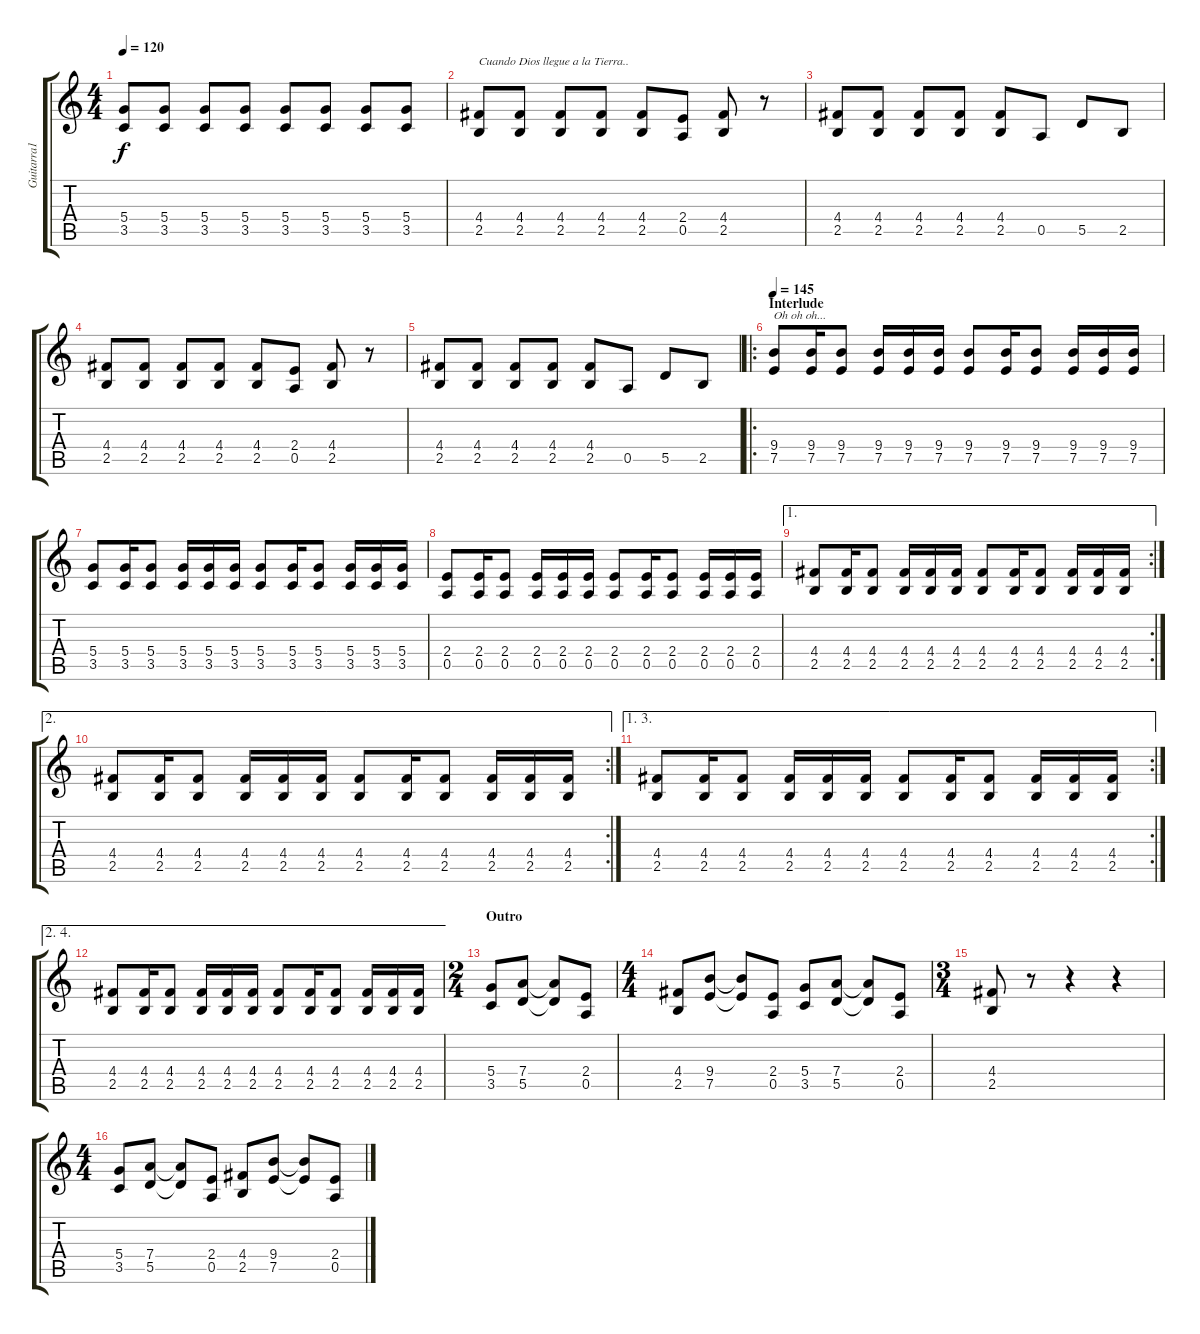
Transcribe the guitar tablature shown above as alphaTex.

\track ("Guitarra1" "Guitarra1") {instrument overdrivenguitar}
\staff {score tabs}
\tuning (E4 B3 G3 D3 A2 E2) {hide}
\ts (4 4)
\tempo 120
\clef g2
\ks c
(5.4 3.5).8{dy f} (5.4 3.5).8 (5.4 3.5).8 (5.4 3.5).8 (5.4 3.5).8 (5.4 3.5).8 (5.4 3.5).8 (5.4 3.5).8 |
(4.4 2.5).8{txt "Cuando Dios llegue a la Tierra.."} (4.4 2.5).8 (4.4 2.5).8 (4.4 2.5).8 (4.4 2.5).8 (2.4 0.5).8 (4.4 2.5).8 r.8 |
(4.4 2.5).8 (4.4 2.5).8 (4.4 2.5).8 (4.4 2.5).8 (4.4 2.5).8 0.5.8 5.5.8 2.5.8 |
(4.4 2.5).8 (4.4 2.5).8 (4.4 2.5).8 (4.4 2.5).8 (4.4 2.5).8 (2.4 0.5).8 (4.4 2.5).8 r.8 |
(4.4 2.5).8 (4.4 2.5).8 (4.4 2.5).8 (4.4 2.5).8 (4.4 2.5).8 0.5.8 5.5.8 2.5.8 |
\ro
\section ("" "Interlude")
\tempo 145
(9.4 7.5).8{txt "Oh oh oh..."} (9.4 7.5).16 (9.4 7.5).8 (9.4 7.5).16 (9.4 7.5).16 (9.4 7.5).16 (9.4 7.5).8 (9.4 7.5).16 (9.4 7.5).8 (9.4 7.5).16 (9.4 7.5).16 (9.4 7.5).16 |
(5.4 3.5).8 (5.4 3.5).16 (5.4 3.5).8 (5.4 3.5).16 (5.4 3.5).16 (5.4 3.5).16 (5.4 3.5).8 (5.4 3.5).16 (5.4 3.5).8 (5.4 3.5).16 (5.4 3.5).16 (5.4 3.5).16 |
(2.4 0.5).8 (2.4 0.5).16 (2.4 0.5).8 (2.4 0.5).16 (2.4 0.5).16 (2.4 0.5).16 (2.4 0.5).8 (2.4 0.5).16 (2.4 0.5).8 (2.4 0.5).16 (2.4 0.5).16 (2.4 0.5).16 |
\ae 1
\rc 2
(4.4 2.5).8 (4.4 2.5).16 (4.4 2.5).8 (4.4 2.5).16 (4.4 2.5).16 (4.4 2.5).16 (4.4 2.5).8 (4.4 2.5).16 (4.4 2.5).8 (4.4 2.5).16 (4.4 2.5).16 (4.4 2.5).16 |
\ae 2
\rc 2
(4.4 2.5).8 (4.4 2.5).16 (4.4 2.5).8 (4.4 2.5).16 (4.4 2.5).16 (4.4 2.5).16 (4.4 2.5).8 (4.4 2.5).16 (4.4 2.5).8 (4.4 2.5).16 (4.4 2.5).16 (4.4 2.5).16 |
\ae (1 3)
\rc 2
(4.4 2.5).8 (4.4 2.5).16 (4.4 2.5).8 (4.4 2.5).16 (4.4 2.5).16 (4.4 2.5).16 (4.4 2.5).8 (4.4 2.5).16 (4.4 2.5).8 (4.4 2.5).16 (4.4 2.5).16 (4.4 2.5).16 |
\ae (2 4)
(4.4 2.5).8 (4.4 2.5).16 (4.4 2.5).8 (4.4 2.5).16 (4.4 2.5).16 (4.4 2.5).16 (4.4 2.5).8 (4.4 2.5).16 (4.4 2.5).8 (4.4 2.5).16 (4.4 2.5).16 (4.4 2.5).16 |
\ts (2 4)
\section ("" "Outro")
(5.4 3.5).8 (7.4 5.5).8 (7.4{t} 5.5{t}).8 (2.4 0.5).8 |
\ts (4 4)
(4.4 2.5).8 (9.4 7.5).8 (9.4{t} 7.5{t}).8 (2.4 0.5).8 (5.4 3.5).8 (7.4 5.5).8 (7.4{t} 5.5{t}).8 (2.4 0.5).8 |
\ts (3 4)
(4.4 2.5).8 r.8 r.4 r.4 |
\ts (4 4)
(5.4 3.5).8 (7.4 5.5).8 (7.4{t} 5.5{t}).8 (2.4 0.5).8 (4.4 2.5).8 (9.4 7.5).8 (9.4{t} 7.5{t}).8 (2.4 0.5).8
